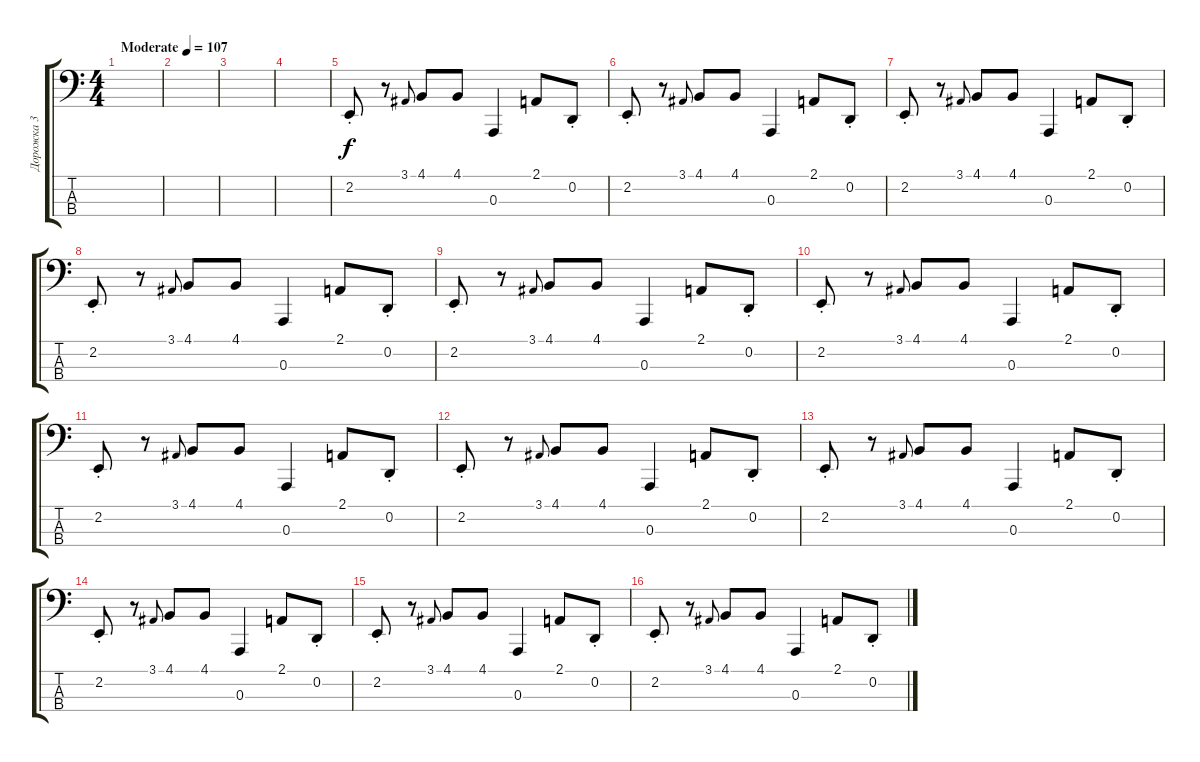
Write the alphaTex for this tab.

\track ("Дорожка 3" "Дорожка 3") {instrument electricpiano1}
\staff {score tabs}
\tuning (G2 D2 A1 E1) {hide}
\ts (4 4)
\tempo (107 "Moderate")
\clef f4
\ks c
|
|
|
|
2.2{st}.8 r.8 3.1.8{gr onbeat} 4.1.8 4.1.8 0.3.4 2.1.8 0.2{st}.8 |
2.2{st}.8 r.8 3.1.8{gr onbeat} 4.1.8 4.1.8 0.3.4 2.1.8 0.2{st}.8 |
2.2{st}.8 r.8 3.1.8{gr onbeat} 4.1.8 4.1.8 0.3.4 2.1.8 0.2{st}.8 |
2.2{st}.8 r.8 3.1.8{gr onbeat} 4.1.8 4.1.8 0.3.4 2.1.8 0.2{st}.8 |
2.2{st}.8 r.8 3.1.8{gr onbeat} 4.1.8 4.1.8 0.3.4 2.1.8 0.2{st}.8 |
2.2{st}.8 r.8 3.1.8{gr onbeat} 4.1.8 4.1.8 0.3.4 2.1.8 0.2{st}.8 |
2.2{st}.8 r.8 3.1.8{gr onbeat} 4.1.8 4.1.8 0.3.4 2.1.8 0.2{st}.8 |
2.2{st}.8 r.8 3.1.8{gr onbeat} 4.1.8 4.1.8 0.3.4 2.1.8 0.2{st}.8 |
2.2{st}.8 r.8 3.1.8{gr onbeat} 4.1.8 4.1.8 0.3.4 2.1.8 0.2{st}.8 |
2.2{st}.8 r.8 3.1.8{gr onbeat} 4.1.8 4.1.8 0.3.4 2.1.8 0.2{st}.8 |
2.2{st}.8 r.8 3.1.8{gr onbeat} 4.1.8 4.1.8 0.3.4 2.1.8 0.2{st}.8 |
2.2{st}.8 r.8 3.1.8{gr onbeat} 4.1.8 4.1.8 0.3.4 2.1.8 0.2{st}.8
